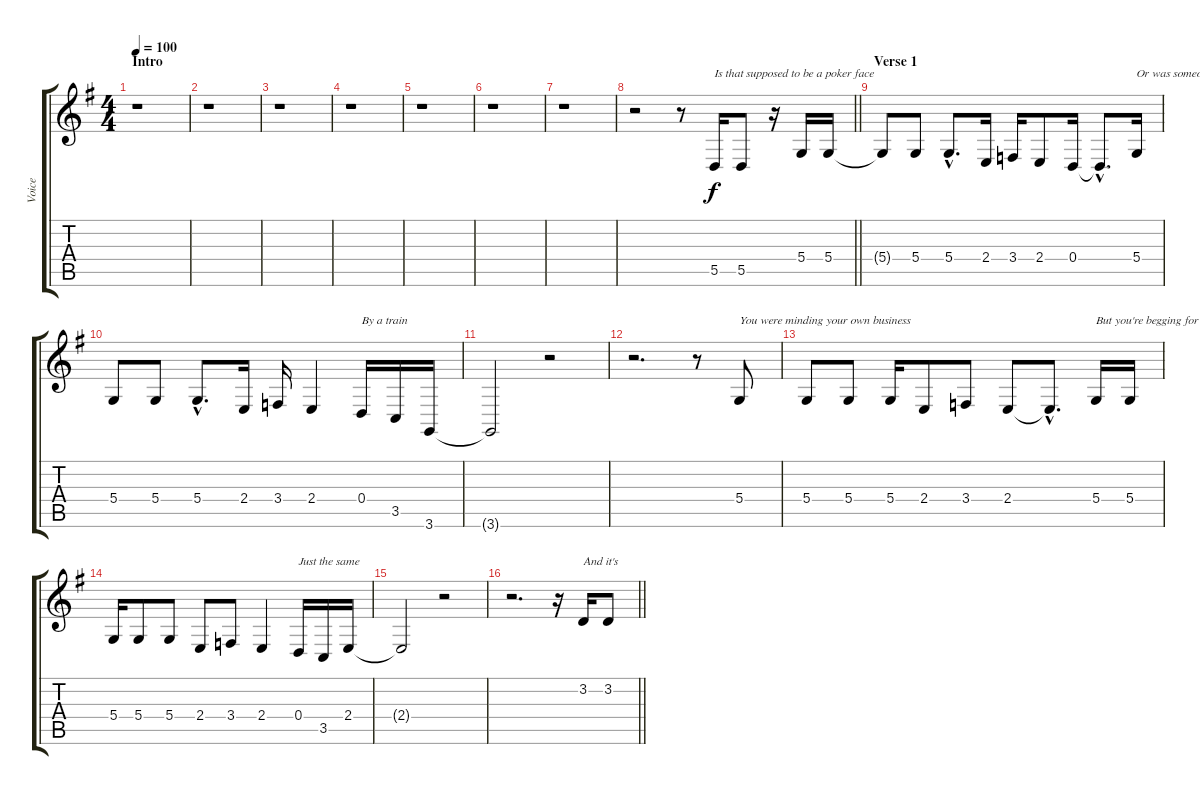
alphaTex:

\track ("Voice" "Voice") {instrument mutedtrumpet}
\staff {score tabs}
\tuning (E4 B3 G3 D3 A2 E2) {hide}
\ts (4 4)
\section ("" "Intro")
\tempo 100
\clef g2
\ks g
r.1{dy f instrument mutedtrumpet} |
r.1 |
r.1 |
r.1 |
r.1 |
r.1 |
r.1 |
\barLineRight lightlight
r.2 r.8 5.5.16{txt "Is that supposed to be a poker face"} 5.5.8 r.16 5.4.16 5.4.16 |
\section ("" "Verse 1")
5.4{t}.8 5.4.8 5.4{hac}.8{d} 2.4.16 3.4.16 2.4.8 0.4.16 0.4{hac t}.8{d} 5.4.16{txt "Or was someone run over"} |
5.4.8 5.4.8 5.4{hac}.8{d} 2.4.16 3.4.16 2.4.4 0.4.16{txt "By a train"} 3.5.16 3.6.16 |
3.6{t}.2 r.2 |
r.2{d} r.8 5.4.8{txt "You were minding your own business"} |
5.4.8 5.4.8 5.4.16 2.4.8 3.4.8 2.4.8 2.4{hac t}.8{d} 5.4.16{txt "But you're begging for forgiveness "} 5.4.16 |
5.4.16 5.4.8 5.4.8 2.4.8 3.4.8 2.4.4 0.4.16{txt "Just the same"} 3.5.16 2.4.16 |
2.4{t}.2 r.2 |
\barLineRight lightlight
r.2{d} r.16 3.2.16{txt "And it's"} 3.2.8
